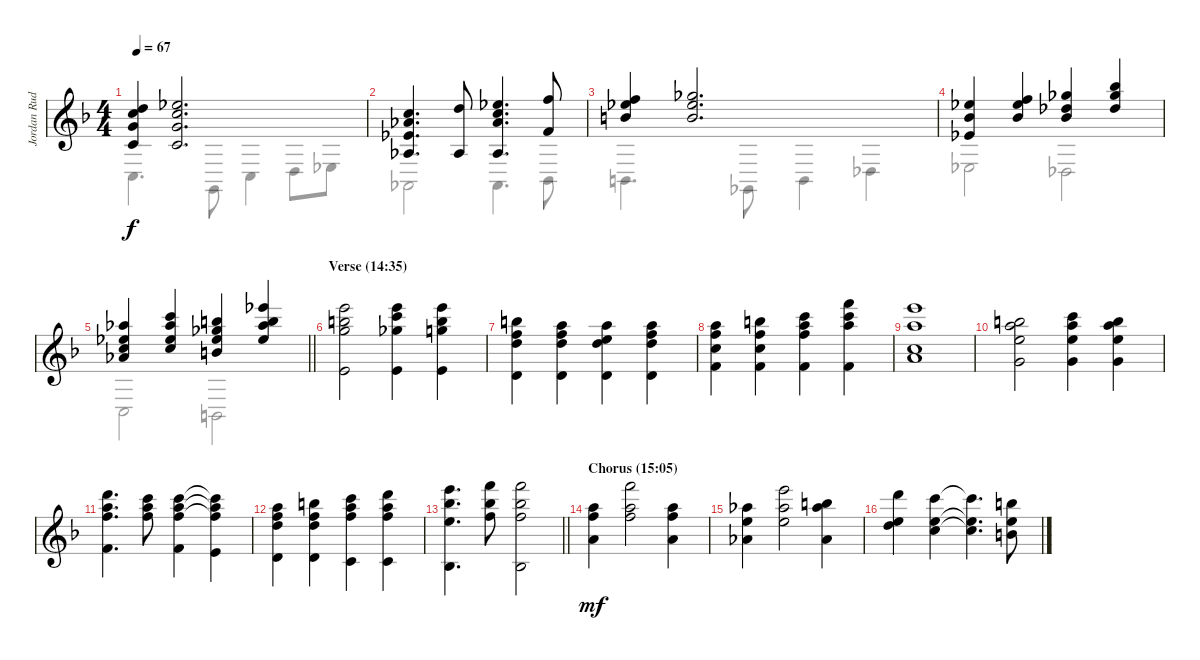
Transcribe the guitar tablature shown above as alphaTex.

\track ("Jordan Rudess Strings" "Jordan Rud") {instrument stringensemble1}
\staff {score}
\tuning (E4 B3 G3 D3 A2 E2 B1) {hide}
\voice
\ts (4 4)
\tempo 67
\clef g2
\ks dminor
(10.1 13.2 12.3 10.4).4{dy f} (11.1 13.2 12.3 10.4).2{d} |
(8.1 9.2 8.3 6.4).4{d} (10.1 1.3).8 (11.1 13.2 13.3 6.4).4{d} (13.1 6.2).8 |
(13.1 16.2 16.3).4 (14.1 16.2 16.3).2{d} |
(11.1 11.2 8.3).4 (6.1 16.2 22.3).4 (6.1 14.2 23.3).4 (9.1 19.2 27.3).4 |
\barLineRight lightlight
(11.1 21.2 17.3 18.4).4 (8.1 25.2 25.3 25.4).4 (19.1 19.2 20.3 21.4).4 (23.1 24.2 25.3 25.4).4 |
\section ("" "Verse (14:35)")
(24.1 24.2 24.3 24.6).2 (24.1 25.2 23.3 24.6).4 (24.1 24.2 24.3 24.6).4 |
(19.1 18.2 19.3 17.5).4 (17.1 18.2 19.3 17.5).4 (17.1 17.2 19.3 17.5).4 (17.1 18.2 19.3 17.5).4 |
(17.1 18.2 17.3 20.5).4 (19.1 18.2 17.3 20.5).4 (20.1 22.2 22.3 20.5).4 (25.1 25.2 26.3 20.5).4 |
(24.1 22.2 17.3 19.4).1 |
(19.1 22.2 21.3 22.5).2 (20.1 22.2 21.3 22.5).4 (19.1 22.2 21.3 22.5).4 |
(22.1 22.2 22.3 20.5).4{d} (20.1 22.2 22.3).8 (20.1 22.2 22.3 20.5).4 (20.1{t} 22.2{t} 22.3{t} 19.5).4 |
(17.1 18.2 19.3 17.5).4 (19.1 18.2 19.3 17.5).4 (20.1 22.2 22.3 15.5).4 (22.1 22.2 22.3 15.5).4 |
\barLineRight lightlight
(24.1 23.2 21.3 13.5).4{d} (25.1 23.2 22.3).8 (25.1 23.2 22.3 13.5).2 |
\section ("" "Chorus (15:05)")
(22.2 22.3 19.4).4{dy mf} (25.1 22.2 22.3).2 (22.2 22.3 19.4).4 |
(21.2 21.3 18.4).4 (24.1 21.2 21.3).2 (19.1 21.2 18.4).4 |
(22.1 21.3 24.4).4 (20.1 21.3 22.4).4 (20.1{t} 21.3{t} 22.4{t}).4{d} (19.1 21.3 21.4).8
\voice
\clef g2
\ottava regular
\simile none
\ks dminor
3.5.4{d dy f} 3.6.8 3.5.4 5.5.8 6.5.8 |
4.6.2 4.6.4{d} 1.5.8 |
2.5.4{d} 2.6.8 2.5.4 4.5.4 |
6.5.2 4.5.2 |
\barLineRight lightlight
3.5.2 2.5.2 |
|
|
|
|
|
|
|
\barLineRight lightlight
|
|
|
